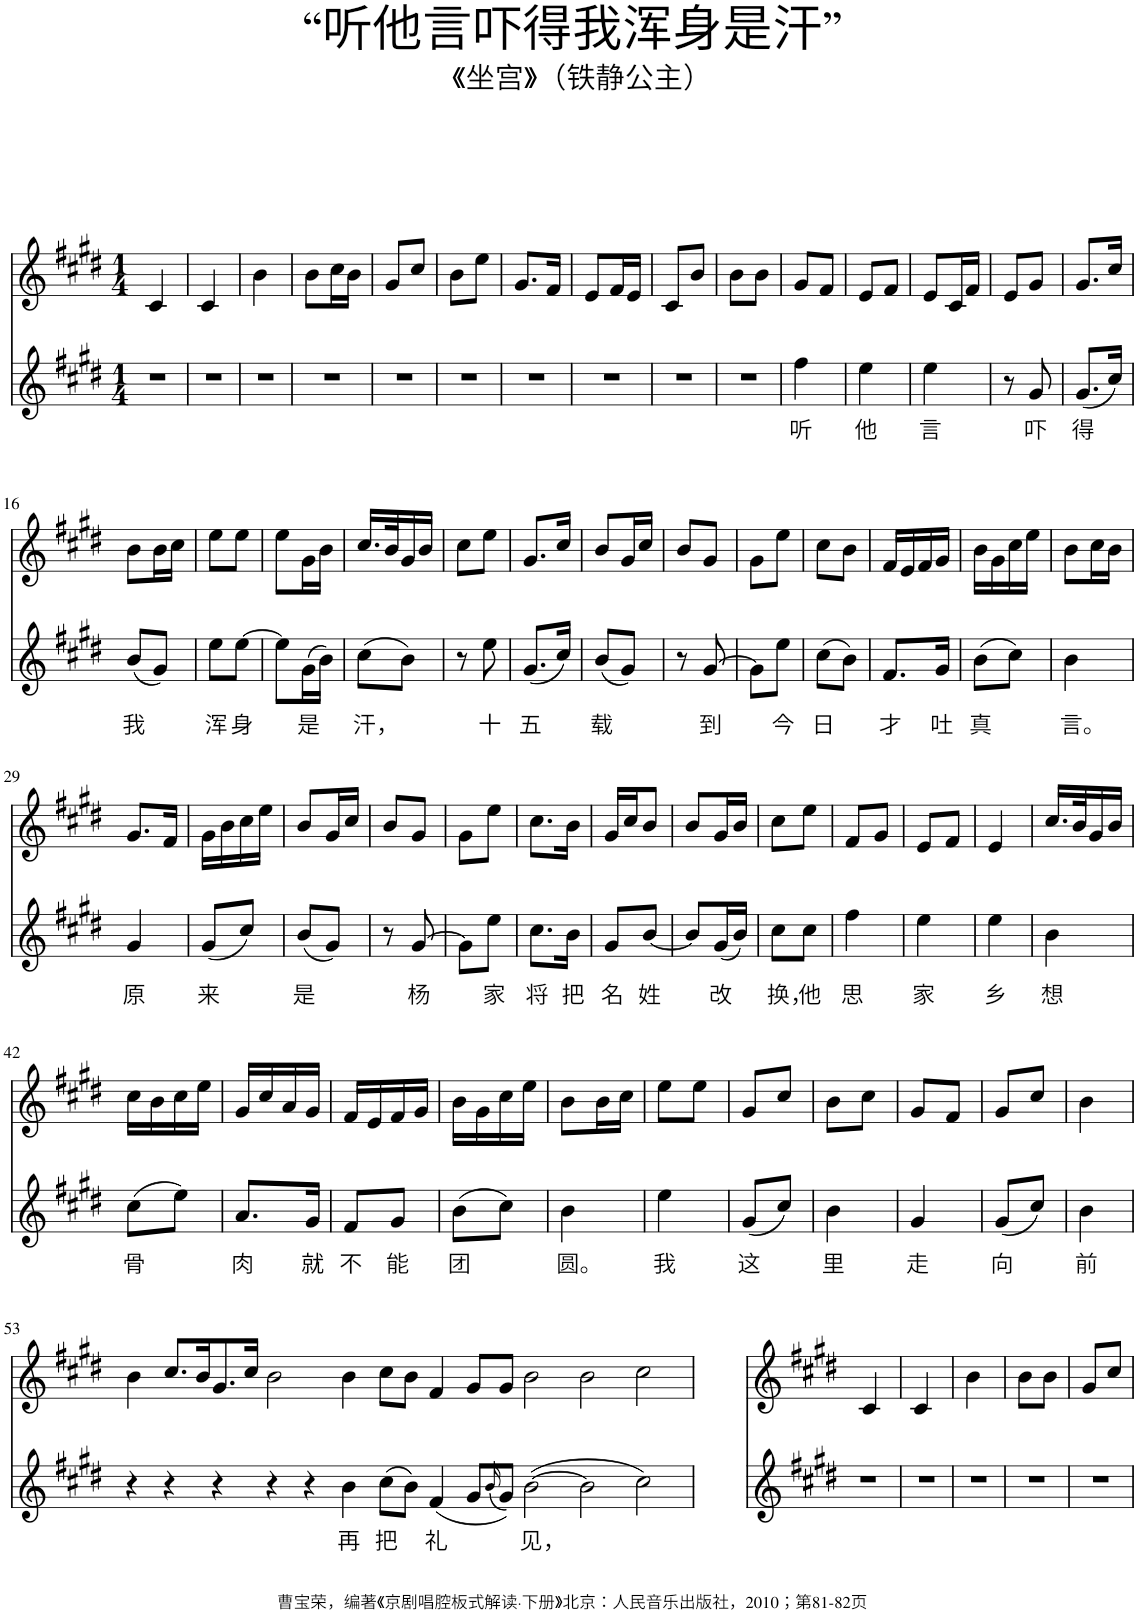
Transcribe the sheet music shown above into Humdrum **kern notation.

**kern	**text	**kern
*part2	*part2	*part1
*staff2	*staff2	*staff1
*I"Piano	*	*I"Piano
*I'Pno	*	*I'Pno
*clefG2	*	*clefG2
*k[f#c#g#d#]	*	*k[f#c#g#d#]
*M1/4	*	*M1/4
=1	=1	=1
4r	.	4c#/
=2	=2	=2
4r	.	4c#/
=3	=3	=3
4r	.	4b\
=4	=4	=4
4r	.	8b\L
.	.	16cc#\L
.	.	16b\JJ
=5	=5	=5
4r	.	8g#/L
.	.	8cc#/J
=6	=6	=6
4r	.	8b\L
.	.	8ee\J
=7	=7	=7
4r	.	8.g#/L
.	.	16f#/Jk
=8	=8	=8
4r	.	8e/L
.	.	16f#/L
.	.	16e/JJ
=9	=9	=9
4r	.	8c#/L
.	.	8b/J
=10	=10	=10
4r	.	8b\L
.	.	8b\J
=11	=11	=11
!	!LO:LY:b	!
4ff#\	听	8g#/L
.	.	8f#/J
=12	=12	=12
!	!LO:LY:b	!
4ee\	他	8e/L
.	.	8f#/J
=13	=13	=13
!	!LO:LY:b	!
4ee\	言	8e/L
.	.	16c#/L
.	.	16f#/JJ
=14	=14	=14
8r	.	8e/L
!	!LO:LY:b	!
8g#/	吓	8g#/J
=15	=15	=15
!	!LO:LY:b	!
(8.g#/L	得	8.g#/L
16cc#/Jk)	.	16cc#/Jk
!!LO:LB:g=z
=16	=16	=16
!	!LO:LY:b	!
(8b/L	我	8b\L
8g#/J)	.	16b\L
.	.	16cc#\JJ
=17	=17	=17
!	!LO:LY:b	!
8ee\L	浑	8ee\L
!	!LO:LY:b	!
[8ee\J	身	8ee\J
=18	=18	=18
8ee\L]	.	8ee\L
!	!LO:LY:b	!
(16g#\L	是	16g#\L
16b\JJ)	.	16b\JJ
=19	=19	=19
!	!LO:LY:b	!
(8cc#\L	汗，	16.cc#/LL
.	.	32b/K
8b\J)	.	16g#/
.	.	16b/JJ
=20	=20	=20
8r	.	8cc#\L
!	!LO:LY:b	!
8ee\	十	8ee\J
=21	=21	=21
!	!LO:LY:b	!
(8.g#/L	五	8.g#/L
16cc#/Jk)	.	16cc#/Jk
=22	=22	=22
!	!LO:LY:b	!
(8b/L	载	8b/L
8g#/J)	.	16g#/L
.	.	16cc#/JJ
=23	=23	=23
8r	.	8b/L
!	!LO:LY:b	!
[8g#/	到	8g#/J
=24	=24	=24
8g#\L]	.	8g#\L
!	!LO:LY:b	!
8ee\J	今	8ee\J
=25	=25	=25
!	!LO:LY:b	!
(8cc#\L	日	8cc#\L
8b\J)	.	8b\J
=26	=26	=26
!	!LO:LY:b	!
8.f#/L	才	16f#/LL
.	.	16e/
.	.	16f#/
!	!LO:LY:b	!
16g#/Jk	吐	16g#/JJ
=27	=27	=27
!	!LO:LY:b	!
(8b\L	真	16b\LL
.	.	16g#\
8cc#\J)	.	16cc#\
.	.	16ee\JJ
=28	=28	=28
!	!LO:LY:b	!
4b\	言。	8b\L
.	.	16cc#\L
.	.	16b\JJ
!!LO:LB:g=z
=29	=29	=29
!	!LO:LY:b	!
4g#/	原	8.g#/L
.	.	16f#/Jk
=30	=30	=30
!	!LO:LY:b	!
(8g#/L	来	16g#\LL
.	.	16b\
8cc#/J)	.	16cc#\
.	.	16ee\JJ
=31	=31	=31
!	!LO:LY:b	!
(8b/L	是	8b/L
8g#/J)	.	16g#/L
.	.	16cc#/JJ
=32	=32	=32
8r	.	8b/L
!	!LO:LY:b	!
[8g#/	杨	8g#/J
=33	=33	=33
8g#\L]	.	8g#\L
!	!LO:LY:b	!
8ee\J	家	8ee\J
=34	=34	=34
!	!LO:LY:b	!
8.cc#\L	将	8.cc#\L
!	!LO:LY:b	!
16b\Jk	把	16b\Jk
=35	=35	=35
!	!LO:LY:b	!
8g#/L	名	16g#/LL
.	.	16cc#/J
!	!LO:LY:b	!
[8b/J	姓	8b/J
=36	=36	=36
8b/L]	.	8b/L
!	!LO:LY:b	!
(16g#/L	改	16g#/L
16b/JJ)	.	16b/JJ
=37	=37	=37
!	!LO:LY:b	!
8cc#\L	换，	8cc#\L
!	!LO:LY:b	!
8cc#\J	他	8ee\J
=38	=38	=38
!	!LO:LY:b	!
4ff#\	思	8f#/L
.	.	8g#/J
=39	=39	=39
!	!LO:LY:b	!
4ee\	家	8e/L
.	.	8f#/J
=40	=40	=40
!	!LO:LY:b	!
4ee\	乡	4e/
=41	=41	=41
!	!LO:LY:b	!
4b\	想	16.cc#/LL
.	.	32b/K
.	.	16g#/
.	.	16b/JJ
!!LO:LB:g=z
=42	=42	=42
!	!LO:LY:b	!
(8cc#\L	骨	16cc#\LL
.	.	16b\
8ee\J)	.	16cc#\
.	.	16ee\JJ
=43	=43	=43
!	!LO:LY:b	!
8.a/L	肉	16g#/LL
.	.	16cc#/
.	.	16a/
!	!LO:LY:b	!
16g#/Jk	就	16g#/JJ
=44	=44	=44
!	!LO:LY:b	!
8f#/L	不	16f#/LL
.	.	16e/
!	!LO:LY:b	!
8g#/J	能	16f#/
.	.	16g#/JJ
=45	=45	=45
!	!LO:LY:b	!
(8b\L	团	16b\LL
.	.	16g#\
8cc#\J)	.	16cc#\
.	.	16ee\JJ
=46	=46	=46
!	!LO:LY:b	!
4b\	圆。	8b\L
.	.	16b\L
.	.	16cc#\JJ
=47	=47	=47
!	!LO:LY:b	!
4ee\	我	8ee\L
.	.	8ee\J
=48	=48	=48
!	!LO:LY:b	!
(8g#/L	这	8g#/L
8cc#/J)	.	8cc#/J
=49	=49	=49
!	!LO:LY:b	!
4b\	里	8b\L
.	.	8cc#\J
=50	=50	=50
!	!LO:LY:b	!
4g#/	走	8g#/L
.	.	8f#/J
=51	=51	=51
!	!LO:LY:b	!
(8g#/L	向	8g#/L
8cc#/J)	.	8cc#/J
=52	=52	=52
!	!LO:LY:b	!
4b\	前	4b\
!!LO:LB:g=z
=53	=53	=53
4r	.	4b\
4r	.	8.cc#/L
.	.	16b/K
4r	.	8.g#/
.	.	16cc#/Jk
4r	.	2b\
4r	.	.
!	!LO:LY:b	!
4b\	再	4b\
!	!LO:LY:b	!
(8cc#\L	把	8cc#\L
8b\J)	.	8b\J
!	!LO:LY:b	!
(4f#/	礼	4f#/
8g#/L	.	8g#/L
(16qb/	.	.
8g#/J))	.	8g#/J
!	!LO:LY:b	!
([2b\	见，	2b\
2b\]	.	2b\
2cc#\)	.	2cc#\
=54	=54	=54
4r	.	4c#/
=55	=55	=55
4r	.	4c#/
=56	=56	=56
4r	.	4b\
=57	=57	=57
4r	.	8b\L
.	.	8b\J
=58	=58	=58
4r	.	8g#/L
.	.	8cc#/J
=	=	=
*-	*-	*-
